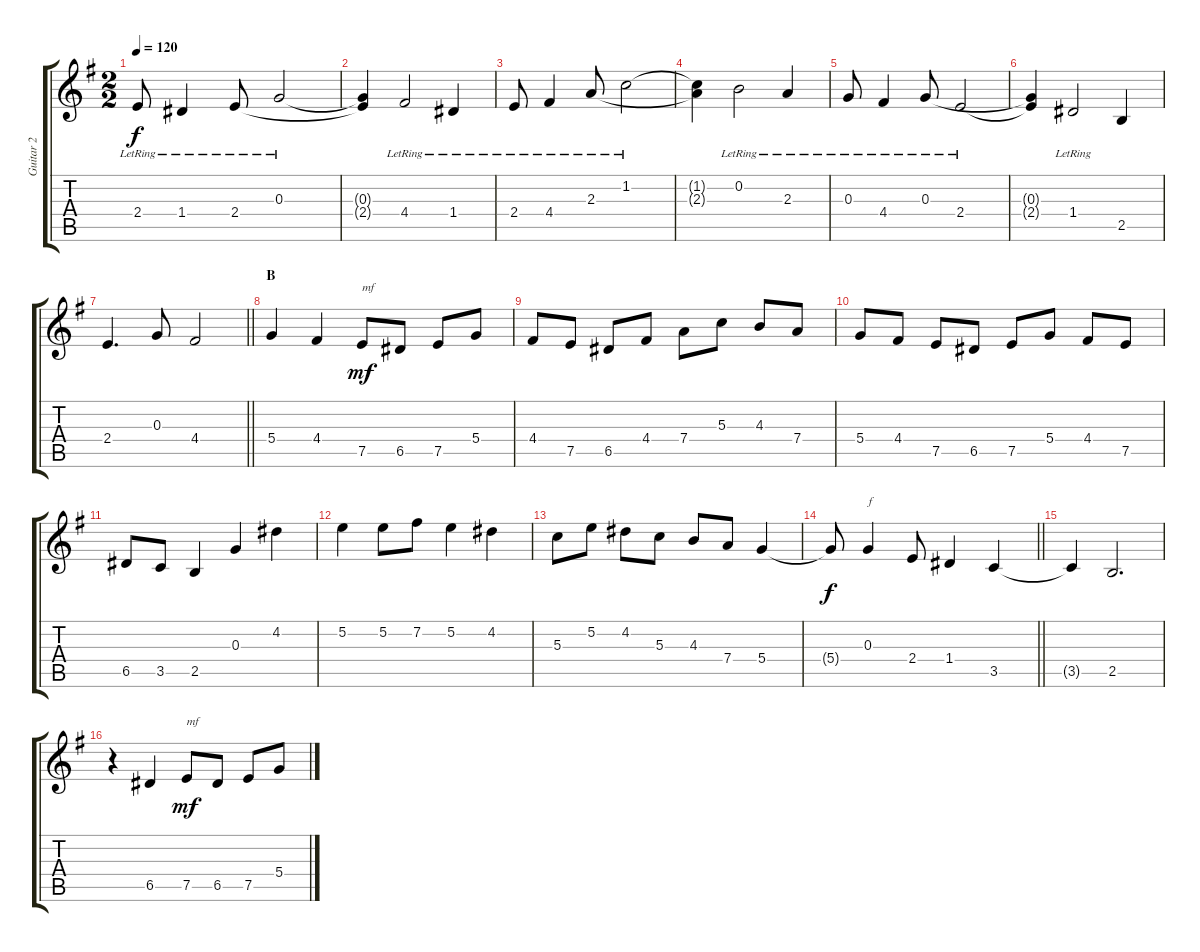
\track ("Guitar 2" "Guitar 2") {instrument acousticguitarnylon}
\staff {score tabs}
\tuning (E4 B3 G3 D3 A2 E2) {hide}
\ts (2 2)
\tempo 120
\clef g2
\ks eminor
2.4{lr}.8{dy f} 1.4{lr}.4 2.4{lr}.8 0.3{lr}.2 |
(0.3{t} 2.4{t}).4 4.4{lr}.2 1.4{lr}.4 |
2.4{lr}.8 4.4{lr}.4 2.3{lr}.8 1.2{lr}.2 |
(1.2{t} 2.3{t}).4 0.2{lr}.2 2.3{lr}.4 |
0.3{lr}.8 4.4{lr}.4 0.3{lr}.8 2.4{lr}.2 |
(0.3{t} 2.4{t}).4 1.4{lr}.2 2.5.4 |
\barLineRight lightlight
2.4.4{d} 0.3.8 4.4.2 |
\section ("" "B")
5.4.4 4.4.4 7.5.8{txt "mf" dy mf} 6.5.8 7.5.8 5.4.8 |
4.4.8 7.5.8 6.5.8 4.4.8 7.4.8 5.3.8 4.3.8 7.4.8 |
5.4.8 4.4.8 7.5.8 6.5.8 7.5.8 5.4.8 4.4.8 7.5.8 |
6.5.8 3.5.8 2.5.4 0.3.4 4.2.4 |
5.2.4 5.2.8 7.2.8 5.2.4 4.2.4 |
5.3.8 5.2.8 4.2.8 5.3.8 4.3.8 7.4.8 5.4.4 |
\barLineRight lightlight
5.4{t}.8{dy f} 0.3.4{txt "f"} 2.4.8 1.4.4 3.5.4 |
3.5{t}.4 2.5.2{d} |
r.4 6.5.4 7.5.8{txt "mf" dy mf} 6.5.8 7.5.8 5.4.8
